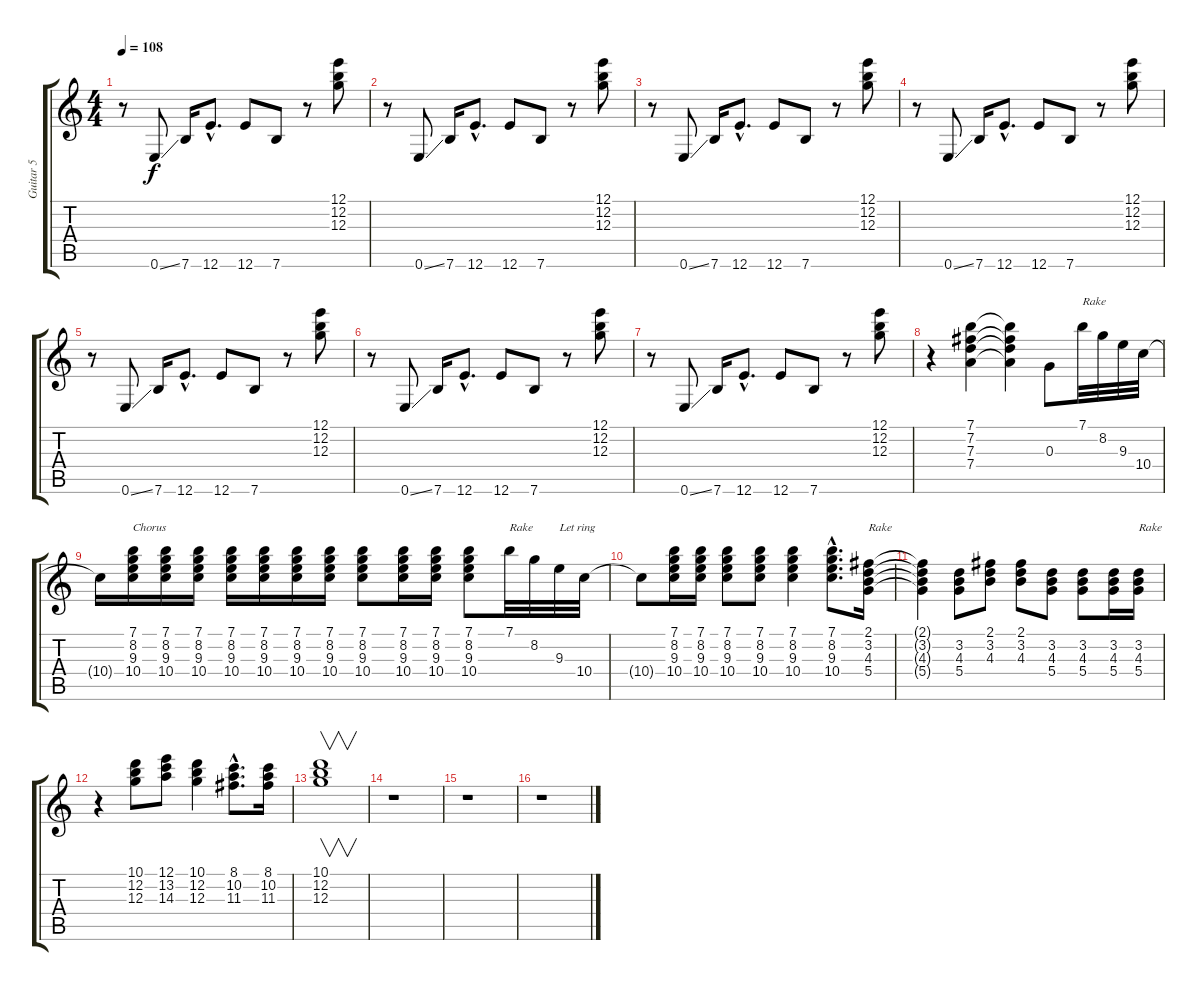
\track ("Guitar 5" "Guitar 5") {instrument distortionguitar}
\staff {score tabs}
\tuning (E4 B3 G3 D3 A2 E2) {hide}
\ts (4 4)
\tempo 108
\clef g2
\ks c
r.8{dy f} 0.6{ss}.8 7.6.16 12.6{hac}.8{d} 12.6.8 7.6.8 r.8 (12.1 12.2 12.3).8 |
r.8 0.6{ss}.8 7.6.16 12.6{hac}.8{d} 12.6.8 7.6.8 r.8 (12.1 12.2 12.3).8 |
r.8 0.6{ss}.8 7.6.16 12.6{hac}.8{d} 12.6.8 7.6.8 r.8 (12.1 12.2 12.3).8 |
r.8 0.6{ss}.8 7.6.16 12.6{hac}.8{d} 12.6.8 7.6.8 r.8 (12.1 12.2 12.3).8 |
r.8 0.6{ss}.8 7.6.16 12.6{hac}.8{d} 12.6.8 7.6.8 r.8 (12.1 12.2 12.3).8 |
r.8 0.6{ss}.8 7.6.16 12.6{hac}.8{d} 12.6.8 7.6.8 r.8 (12.1 12.2 12.3).8 |
r.8 0.6{ss}.8 7.6.16 12.6{hac}.8{d} 12.6.8 7.6.8 r.8 (12.1 12.2 12.3).8 |
r.4 (7.1 7.2 7.3 7.4).4 (7.1{t} 7.2{t} 7.3{t} 7.4{t}).4 0.3.8 7.1.32{txt "Rake"} 8.2.32 9.3.32 10.4.32 |
10.4{t}.16 (7.1 8.2 9.3 10.4).16{txt "Chorus"} (7.1 8.2 9.3 10.4).16 (7.1 8.2 9.3 10.4).16 (7.1 8.2 9.3 10.4).16 (7.1 8.2 9.3 10.4).16 (7.1 8.2 9.3 10.4).16 (7.1 8.2 9.3 10.4).16 (7.1 8.2 9.3 10.4).8 (7.1 8.2 9.3 10.4).16 (7.1 8.2 9.3 10.4).16 (7.1 8.2 9.3 10.4).8 7.1.32{txt "Rake"} 8.2.32 9.3.32{txt "Let ring"} 10.4.32 |
10.4{t}.8 (7.1 8.2 9.3 10.4).16 (7.1 8.2 9.3 10.4).16 (7.1 8.2 9.3 10.4).8 (7.1 8.2 9.3 10.4).8 (7.1 8.2 9.3 10.4).4 (7.1{hac} 8.2{hac} 9.3{hac} 10.4{hac}).8{d} (2.1 3.2 4.3 5.4).16{txt "Rake"} |
(2.1{t} 3.2{t} 4.3{t} 5.4{t}).4 (3.2 4.3 5.4).8 (2.1 3.2 4.3).8 (2.1 3.2 4.3).8 (3.2 4.3 5.4).8 (3.2 4.3 5.4).8 (3.2 4.3 5.4).16 (3.2 4.3 5.4).16{txt "Rake"} |
r.4 (10.1 12.2 12.3).8 (12.1 13.2 14.3).8 (10.1 12.2 12.3).4 (8.1{hac} 10.2{hac} 11.3{hac}).8{d} (8.1 10.2 11.3).16 |
(10.1 12.2 12.3).1{v} |
r.1 |
r.1 |
r.1
